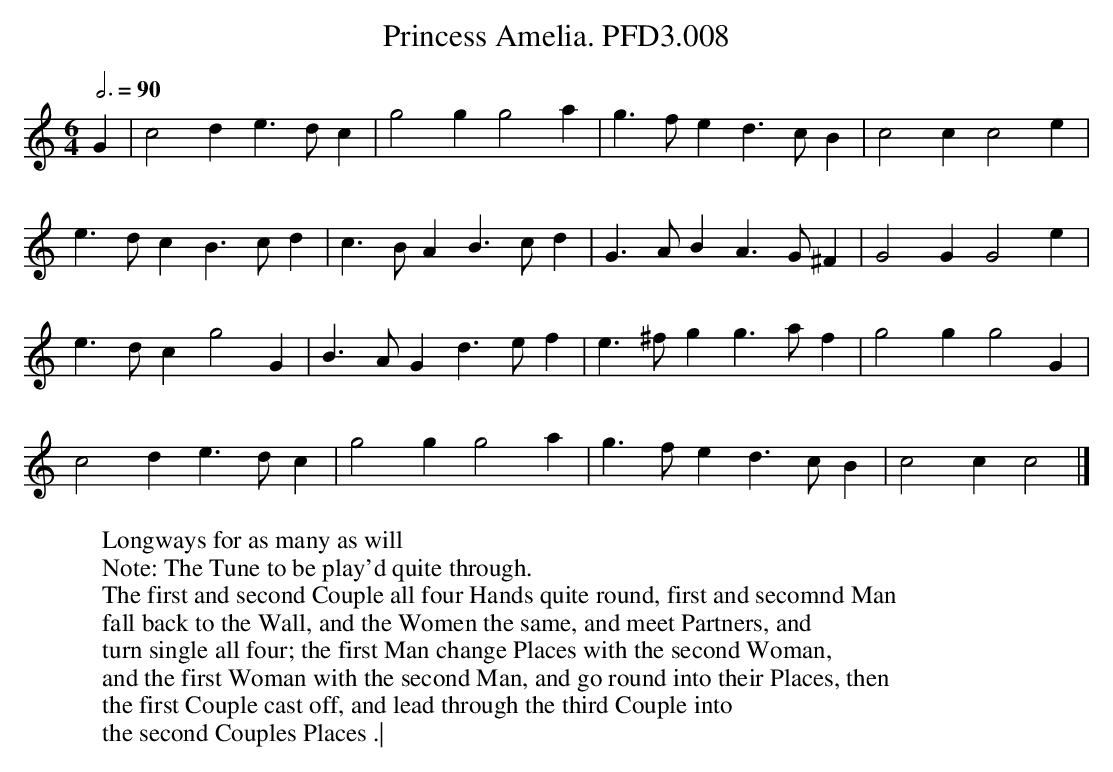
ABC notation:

X:1
T:Princess Amelia. PFD3.008
M:6/4
L:1/4
W:Longways for as many as will
W:Note: The Tune to be play'd quite through.
W:The first and second Couple all four Hands quite round, first and secomnd Man
W:fall back to the Wall, and the Women the same, and meet Partners, and
W:turn single all four; the first Man change Places with the second Woman,
W:and the first Woman with the second Man, and go round into their Places, then
W:the first Couple cast off, and lead through the third Couple into
W:the second Couples Places .|
Q:3/4=90
K:C
G | c2d e>dc | g2g g2a | g>fe d>cB | c2c c2e |
e>dc B>cd | c>BA B>cd | G>AB A>G^F | G2G G2 e |
e>dc g2G | B>AG d>ef | e>^fg g>af | g2g g2 G |
c2d e>dc | g2g g2a | g>fe d>cB | c2c c2 |]
